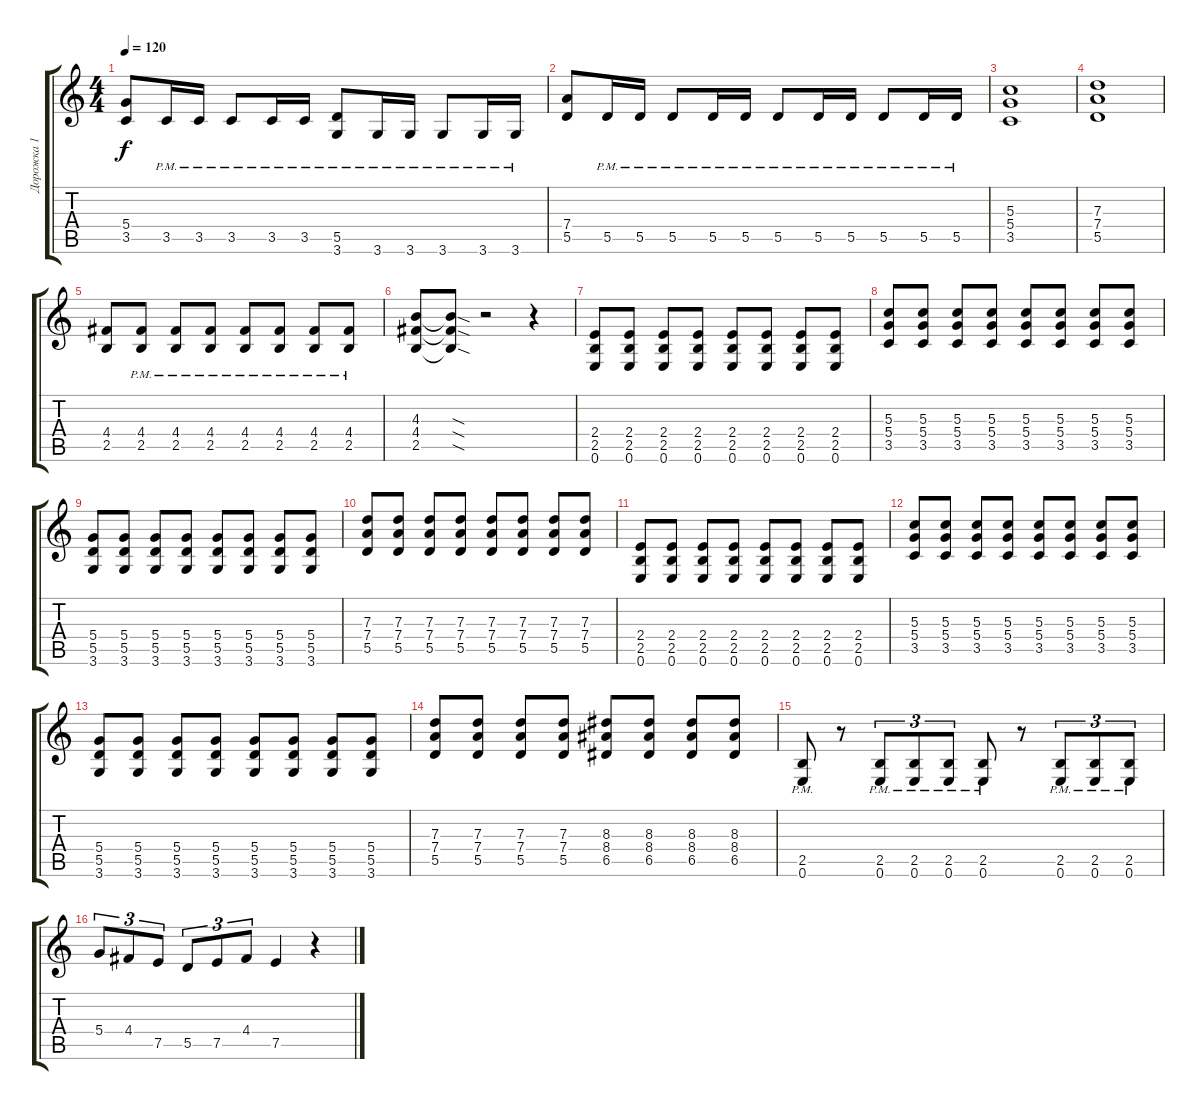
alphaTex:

\track ("Дорожка 1" "Дорожка 1") {instrument distortionguitar}
\staff {score tabs}
\tuning (E4 B3 G3 D3 A2 E2) {hide}
\ts (4 4)
\tempo 120
\clef g2
\ks c
(5.4 3.5).8{dy f} 3.5{pm}.16 3.5{pm}.16 3.5{pm}.8 3.5{pm}.16 3.5{pm}.16 (5.5{pm} 3.6).8 3.6{pm}.16 3.6{pm}.16 3.6{pm}.8 3.6{pm}.16 3.6{pm}.16 |
(7.4 5.5).8 5.5{pm}.16 5.5{pm}.16 5.5{pm}.8 5.5{pm}.16 5.5{pm}.16 5.5{pm}.8 5.5{pm}.16 5.5{pm}.16 5.5{pm}.8 5.5{pm}.16 5.5{pm}.16 |
(5.3 5.4 3.5).1 |
(7.3 7.4 5.5).1 |
(4.4 2.5).8 (4.4{pm} 2.5{pm}).8 (4.4{pm} 2.5{pm}).8 (4.4{pm} 2.5{pm}).8 (4.4{pm} 2.5{pm}).8 (4.4{pm} 2.5{pm}).8 (4.4{pm} 2.5{pm}).8 (4.4{pm} 2.5{pm}).8 |
(4.3 4.4 2.5).8 (4.3{sod t} 4.4{sod t} 2.5{sod t}).8 r.2 r.4 |
(2.4 2.5 0.6).8 (2.4 2.5 0.6).8 (2.4 2.5 0.6).8 (2.4 2.5 0.6).8 (2.4 2.5 0.6).8 (2.4 2.5 0.6).8 (2.4 2.5 0.6).8 (2.4 2.5 0.6).8 |
(5.3 5.4 3.5).8 (5.3 5.4 3.5).8 (5.3 5.4 3.5).8 (5.3 5.4 3.5).8 (5.3 5.4 3.5).8 (5.3 5.4 3.5).8 (5.3 5.4 3.5).8 (5.3 5.4 3.5).8 |
(5.4 5.5 3.6).8 (5.4 5.5 3.6).8 (5.4 5.5 3.6).8 (5.4 5.5 3.6).8 (5.4 5.5 3.6).8 (5.4 5.5 3.6).8 (5.4 5.5 3.6).8 (5.4 5.5 3.6).8 |
(7.3 7.4 5.5).8 (7.3 7.4 5.5).8 (7.3 7.4 5.5).8 (7.3 7.4 5.5).8 (7.3 7.4 5.5).8 (7.3 7.4 5.5).8 (7.3 7.4 5.5).8 (7.3 7.4 5.5).8 |
(2.4 2.5 0.6).8 (2.4 2.5 0.6).8 (2.4 2.5 0.6).8 (2.4 2.5 0.6).8 (2.4 2.5 0.6).8 (2.4 2.5 0.6).8 (2.4 2.5 0.6).8 (2.4 2.5 0.6).8 |
(5.3 5.4 3.5).8 (5.3 5.4 3.5).8 (5.3 5.4 3.5).8 (5.3 5.4 3.5).8 (5.3 5.4 3.5).8 (5.3 5.4 3.5).8 (5.3 5.4 3.5).8 (5.3 5.4 3.5).8 |
(5.4 5.5 3.6).8 (5.4 5.5 3.6).8 (5.4 5.5 3.6).8 (5.4 5.5 3.6).8 (5.4 5.5 3.6).8 (5.4 5.5 3.6).8 (5.4 5.5 3.6).8 (5.4 5.5 3.6).8 |
(7.3 7.4 5.5).8 (7.3 7.4 5.5).8 (7.3 7.4 5.5).8 (7.3 7.4 5.5).8 (8.3 8.4 6.5).8 (8.3 8.4 6.5).8 (8.3 8.4 6.5).8 (8.3 8.4 6.5).8 |
(2.5{pm} 0.6{pm}).8 r.8 (2.5{pm} 0.6{pm}).8{tu (3 2)} (2.5{pm} 0.6{pm}).8{tu (3 2)} (2.5{pm} 0.6{pm}).8{tu (3 2)} (2.5{pm} 0.6{pm}).8 r.8 (2.5{pm} 0.6{pm}).8{tu (3 2)} (2.5{pm} 0.6{pm}).8{tu (3 2)} (2.5{pm} 0.6{pm}).8{tu (3 2)} |
5.4.8{tu (3 2)} 4.4.8{tu (3 2)} 7.5.8{tu (3 2)} 5.5.8{tu (3 2)} 7.5.8{tu (3 2)} 4.4.8{tu (3 2)} 7.5.4 r.4
